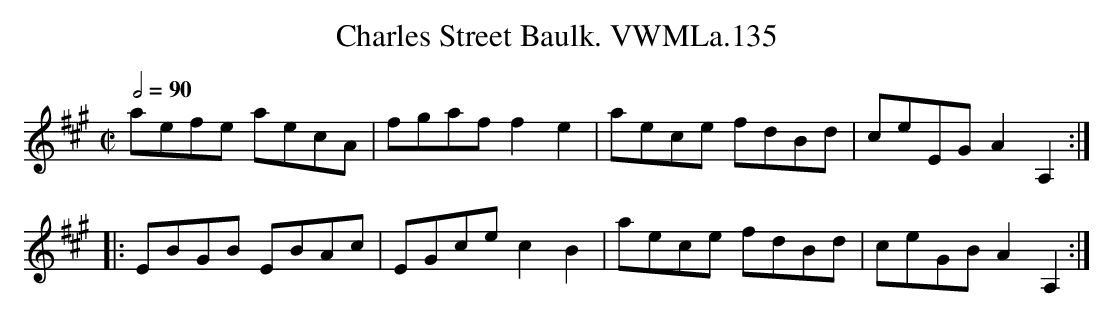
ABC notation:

X:1
T:Charles Street Baulk. VWMLa.135
M:C|
L:1/8
Q:1/2=90
K:A
aefe aecA|fgaf f2e2|aece fdBd|ceEG A2A,2:|
|:EBGB EBAc|EGce c2B2|aece fdBd|ceGB A2A,2:|
